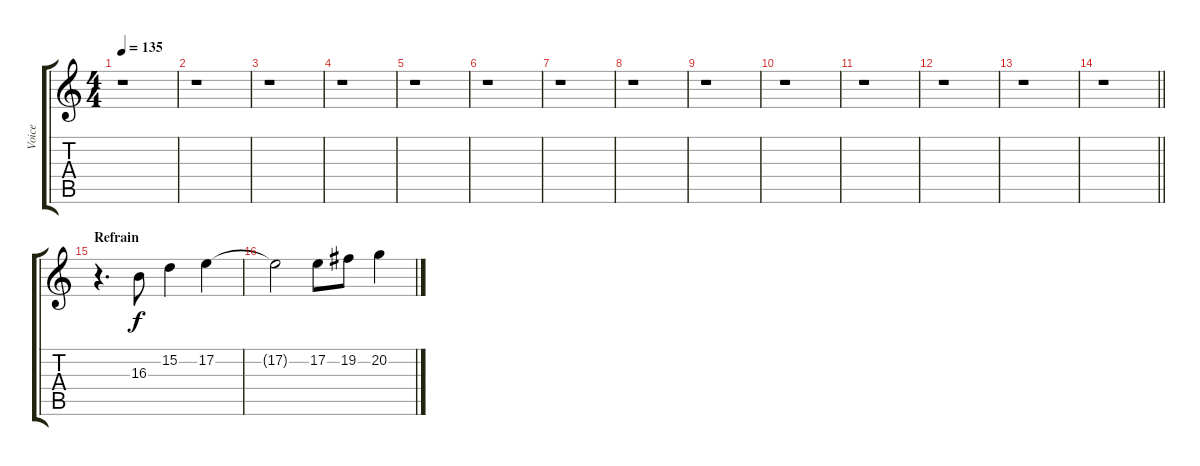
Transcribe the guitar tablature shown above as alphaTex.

\track ("Voice" "Voice") {instrument flute}
\staff {score tabs}
\tuning (E4 B3 G3 D3 A2 E2) {hide}
\ts (4 4)
\tempo 135
\clef g2
\ks c
r.1{dy f} |
r.1 |
r.1 |
r.1 |
r.1 |
r.1 |
r.1 |
r.1 |
r.1 |
r.1 |
r.1 |
r.1 |
r.1 |
\barLineRight lightlight
r.1 |
\section ("" "Refrain")
r.4{d} 16.3.8 15.2.4 17.2.4 |
17.2{t}.2 17.2.8 19.2.8 20.2.4
